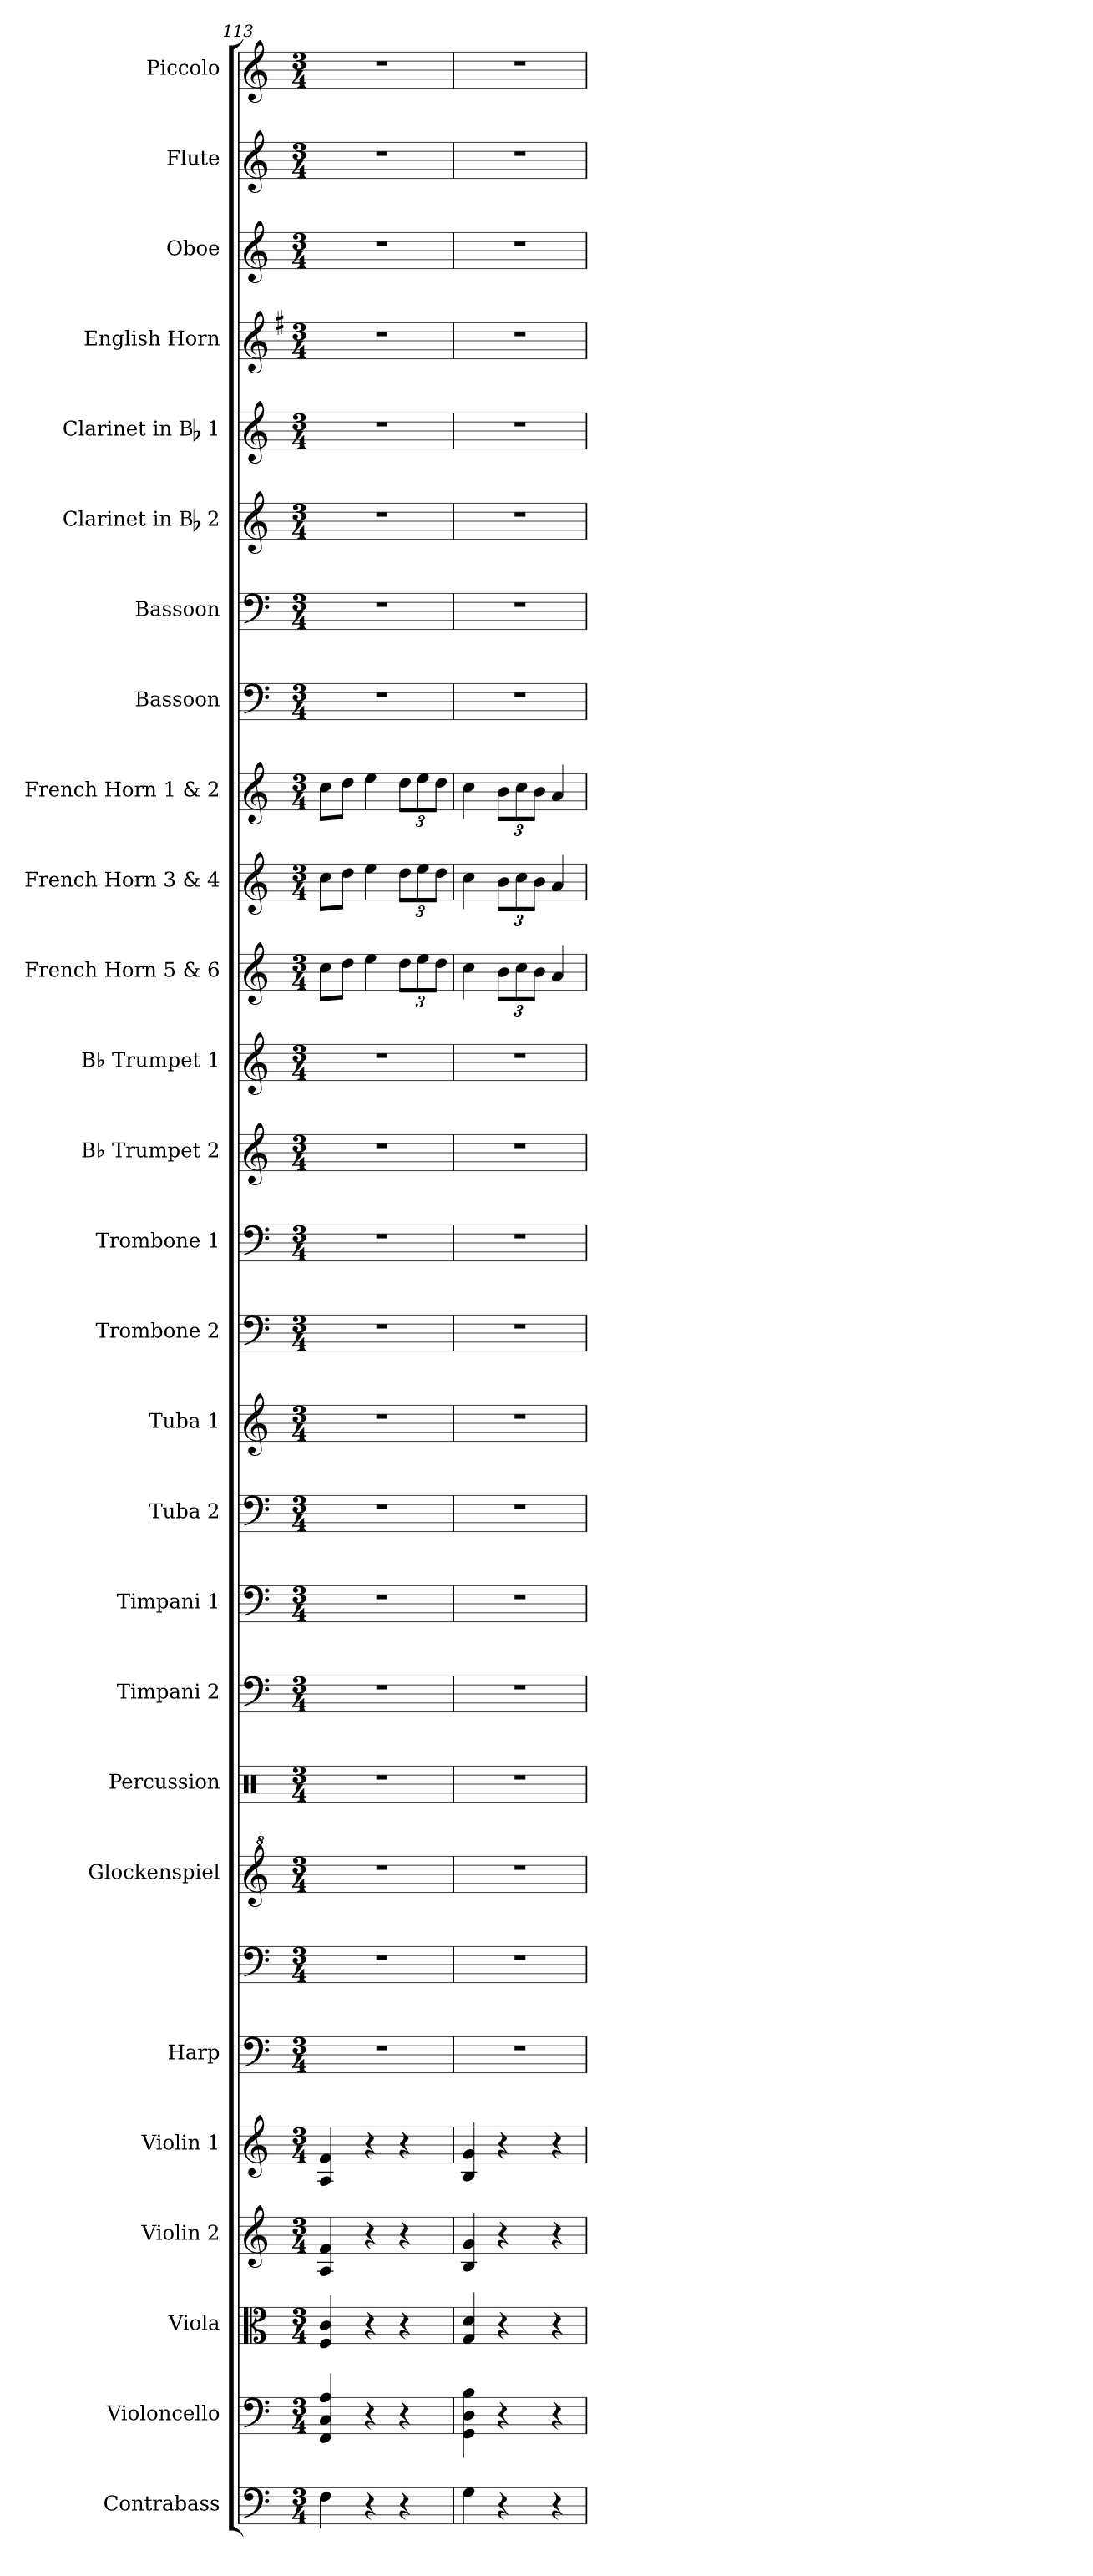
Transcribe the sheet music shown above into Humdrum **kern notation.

**kern	**kern	**kern	**kern	**kern	**kern	**kern	**kern	**kern	**kern	**kern	**kern	**kern	**kern	**kern	**kern	**kern	**kern	**kern	**kern	**kern	**kern	**kern	**kern	**kern	**kern	**kern	**kern
*part27	*part26	*part25	*part24	*part23	*part22	*part22	*part21	*part20	*part19	*part18	*part17	*part16	*part15	*part14	*part13	*part12	*part11	*part10	*part9	*part8	*part7	*part6	*part5	*part4	*part3	*part2	*part1
*staff28	*staff27	*staff26	*staff25	*staff24	*staff23	*staff22	*staff21	*staff20	*staff19	*staff18	*staff17	*staff16	*staff15	*staff14	*staff13	*staff12	*staff11	*staff10	*staff9	*staff8	*staff7	*staff6	*staff5	*staff4	*staff3	*staff2	*staff1
*I"Contrabass	*I"Violoncello	*I"Viola	*I"Violin 2	*I"Violin 1	*I"Harp	*	*I"Glockenspiel	*I"Percussion	*I"Timpani 2	*I"Timpani 1	*I"Tuba 2	*I"Tuba 1	*I"Trombone 2	*I"Trombone 1	*I"B♭ Trumpet 2	*I"B♭ Trumpet 1	*I"French Horn 5 &amp; 6	*I"French Horn 3 &amp; 4	*I"French Horn 1 &amp; 2	*I"Bassoon	*I"Bassoon	*I"Clarinet in Bb 2	*I"Clarinet in Bb 1	*I"English Horn	*I"Oboe	*I"Flute	*I"Piccolo
*I'Cbs.	*I'Vlc.	*I'Vla.	*I'Vln. 2	*I'Vln. 1	*I'Hrp.	*	*I'Glk.	*I'Perc.	*I'Timp. 2	*I'Timp. 1	*I'Tba. 2	*I'Tba. 1	*I'Tbn. 2	*I'Tbn. 1	*I'B♭ Tpt. 2	*I'B♭ Tpt. 1	*I'F Hn. 5 &amp; 6	*I'F Hn. 3 &amp; 4	*I'F Hn. 1 &amp; 2	*I'Bsn.	*I'Bsn.	*	*	*I'Eng Hn.	*I'Ob.	*I'Fl.	*I'Pic.
*clefF4	*clefF4	*clefC3	*clefG2	*clefG2	*clefF4	*clefF4	*clefG^2	*clefX	*clefF4	*clefF4	*clefF4	*clefG2	*clefF4	*clefF4	*clefG2	*clefG2	*clefG2	*clefG2	*clefG2	*clefF4	*clefF4	*clefG2	*clefG2	*clefG2	*clefG2	*clefG2	*clefG2
*	*	*	*	*	*	*	*	*	*	*	*	*	*	*	*ITrd1c2	*ITrd1c2	*ITrd4c7	*ITrd4c7	*ITrd4c7	*	*	*ITrd-5c-8	*ITrd-5c-8	*ITrd4c7	*	*	*
*k[]	*k[]	*k[]	*k[]	*k[]	*k[]	*k[]	*k[]	*k[]	*k[]	*k[]	*k[]	*k[]	*k[]	*k[]	*k[b-e-]	*k[b-e-]	*k[b-]	*k[b-]	*k[b-]	*k[]	*k[]	*k[b-e-a-d-]	*k[b-e-a-d-]	*k[]	*k[]	*k[]	*k[]
*M3/4	*M3/4	*M3/4	*M3/4	*M3/4	*M3/4	*M3/4	*M3/4	*M3/4	*M3/4	*M3/4	*M3/4	*M3/4	*M3/4	*M3/4	*M3/4	*M3/4	*M3/4	*M3/4	*M3/4	*M3/4	*M3/4	*M3/4	*M3/4	*M3/4	*M3/4	*M3/4	*M3/4
=113	=113	=113	=113	=113	=113	=113	=113	=113	=113	=113	=113	=113	=113	=113	=113	=113	=113	=113	=113	=113	=113	=113	=113	=113	=113	=113	=113
4F\	4FF/ 4C/ 4A/	4F/ 4c/	4A/ 4f/	4A/ 4f/	2.r	2.r	2.r	2.r	2.r	2.r	2.r	2.r	2.r	2.r	2.r	2.r	8f\L	8f\L	8f\L	2.r	2.r	2.r	2.r	2.r	2.r	2.r	2.r
.	.	.	.	.	.	.	.	.	.	.	.	.	.	.	.	.	8g\J	8g\J	8g\J	.	.	.	.	.	.	.	.
4r	4r	4r	4r	4r	.	.	.	.	.	.	.	.	.	.	.	.	4a\	4a\	4a\	.	.	.	.	.	.	.	.
*	*	*	*	*	*	*	*	*	*	*	*	*	*	*	*	*	*Xbrackettup	*Xbrackettup	*Xbrackettup	*	*	*	*	*	*	*	*
4r	4r	4r	4r	4r	.	.	.	.	.	.	.	.	.	.	.	.	12g\L	12g\L	12g\L	.	.	.	.	.	.	.	.
.	.	.	.	.	.	.	.	.	.	.	.	.	.	.	.	.	12a\	12a\	12a\	.	.	.	.	.	.	.	.
.	.	.	.	.	.	.	.	.	.	.	.	.	.	.	.	.	12g\J	12g\J	12g\J	.	.	.	.	.	.	.	.
=114	=114	=114	=114	=114	=114	=114	=114	=114	=114	=114	=114	=114	=114	=114	=114	=114	=114	=114	=114	=114	=114	=114	=114	=114	=114	=114	=114
4G\	4GG\ 4D\ 4B\	4G/ 4d/	4B/ 4g/	4B/ 4g/	2.r	2.r	2.r	2.r	2.r	2.r	2.r	2.r	2.r	2.r	2.r	2.r	4f\	4f\	4f\	2.r	2.r	2.r	2.r	2.r	2.r	2.r	2.r
4r	4r	4r	4r	4r	.	.	.	.	.	.	.	.	.	.	.	.	12e\L	12e\L	12e\L	.	.	.	.	.	.	.	.
.	.	.	.	.	.	.	.	.	.	.	.	.	.	.	.	.	12f\	12f\	12f\	.	.	.	.	.	.	.	.
.	.	.	.	.	.	.	.	.	.	.	.	.	.	.	.	.	12e\J	12e\J	12e\J	.	.	.	.	.	.	.	.
4r	4r	4r	4r	4r	.	.	.	.	.	.	.	.	.	.	.	.	4d/	4d/	4d/	.	.	.	.	.	.	.	.
=	=	=	=	=	=	=	=	=	=	=	=	=	=	=	=	=	=	=	=	=	=	=	=	=	=	=	=
*-	*-	*-	*-	*-	*-	*-	*-	*-	*-	*-	*-	*-	*-	*-	*-	*-	*-	*-	*-	*-	*-	*-	*-	*-	*-	*-	*-
